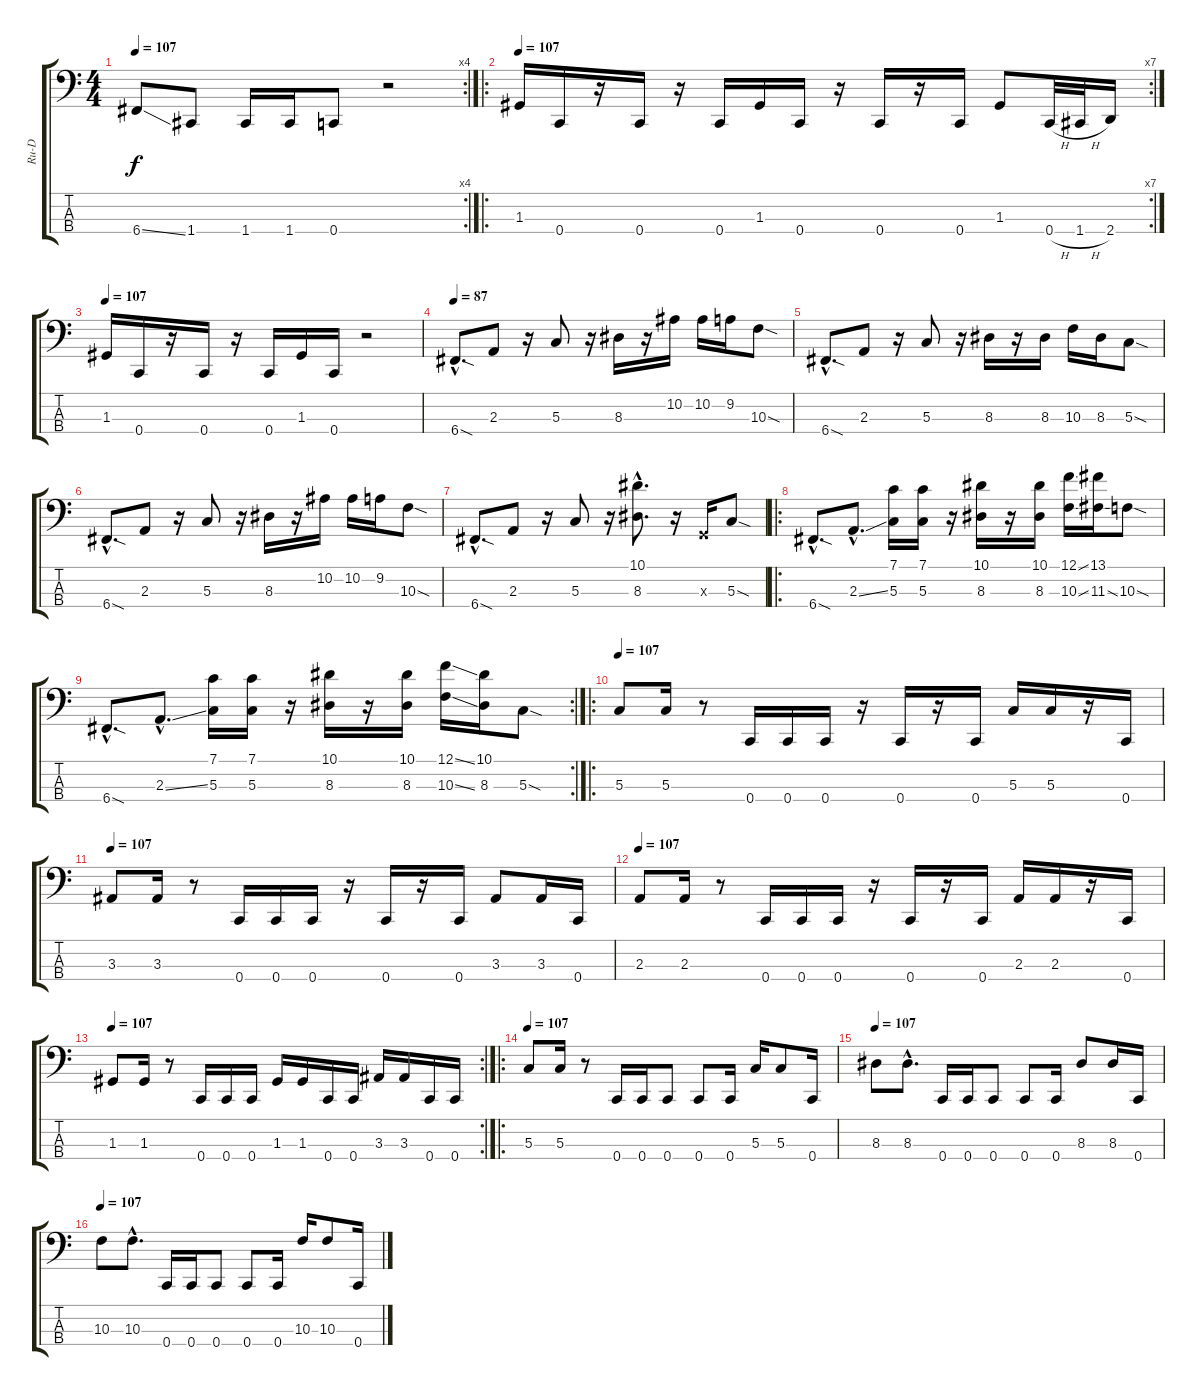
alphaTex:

\track ("Ru-D" "Ru-D") {instrument electricbassfinger}
\staff {score tabs}
\tuning (F2 C2 G1 C1) {hide}
\rc 4
\ts (4 4)
\tempo 107
\clef f4
\ks c
6.4{ss}.8{dy f} 1.4.8 1.4.16 1.4.16 0.4.8 r.2 |
\ro
\rc 7
\tempo 107
1.3.16 0.4.16 r.16 0.4.16 r.16 0.4.16 1.3.16 0.4.16 r.16 0.4.16 r.16 0.4.16 1.3.8 0.4{h}.32 1.4{h}.32 2.4.16 |
\tempo 107
1.3.16 0.4.16 r.16 0.4.16 r.16 0.4.16 1.3.16 0.4.16 r.2 |
\tempo 87
6.4{sod hac}.8{d} 2.3.8 r.16 5.3.8 r.16 8.3.16 r.16 10.2.16 10.2.16 9.2.16 10.3{sod}.8 |
6.4{sod hac}.8{d} 2.3.8 r.16 5.3.8 r.16 8.3.16 r.16 8.3.16 10.3.16 8.3.16 5.3{sod}.8 |
6.4{sod hac}.8{d} 2.3.8 r.16 5.3.8 r.16 8.3.16 r.16 10.2.16 10.2.16 9.2.16 10.3{sod}.8 |
6.4{sod hac}.8{d} 2.3.8 r.16 5.3.8 r.16 (10.1{hac} 8.3{hac}).8{d instrument slapbass1} r.16{instrument electricbassfinger} 0.3{x}.16 5.3{sod}.8 |
\ro
6.4{sod hac}.8{d} 2.3{ss hac}.8{d} (7.1 5.3).16 (7.1 5.3).16 r.16 (10.1 8.3).16 r.16 (10.1 8.3).16 (12.1{ss} 10.3{ss}).16 (13.1 11.3{ss}).16 10.3{sod}.8 |
\rc 2
6.4{sod hac}.8{d} 2.3{ss hac}.8{d} (7.1 5.3).16 (7.1 5.3).16 r.16 (10.1 8.3).16 r.16 (10.1 8.3).16 (12.1{ss} 10.3{ss}).16 (10.1 8.3).16 5.3{sod}.8 |
\ro
\tempo 107
5.3.8 5.3.16 r.8 0.4.16 0.4.16 0.4.16 r.16 0.4.16 r.16 0.4.16 5.3.16 5.3.16 r.16 0.4.16 |
\tempo 107
3.3.8 3.3.16 r.8 0.4.16 0.4.16 0.4.16 r.16 0.4.16 r.16 0.4.16 3.3.8 3.3.16 0.4.16 |
\tempo 107
2.3.8 2.3.16 r.8 0.4.16 0.4.16 0.4.16 r.16 0.4.16 r.16 0.4.16 2.3.16 2.3.16 r.16 0.4.16 |
\rc 2
\tempo 107
1.3.8 1.3.16 r.8 0.4.16 0.4.16 0.4.16 1.3.16 1.3.16 0.4.16 0.4.16 3.3.16 3.3.16 0.4.16 0.4.16 |
\ro
\tempo 107
5.3.8 5.3.16 r.8 0.4.16 0.4.16 0.4.8 0.4.8 0.4.16 5.3.16 5.3.8 0.4.16 |
\tempo 107
8.3.8 8.3{hac}.8{d} 0.4.16 0.4.16 0.4.8 0.4.8 0.4.16 8.3.8 8.3.16 0.4.16 |
\tempo 107
10.3.8 10.3{hac}.8{d} 0.4.16 0.4.16 0.4.8 0.4.8 0.4.16 10.3.16 10.3.8 0.4.16
